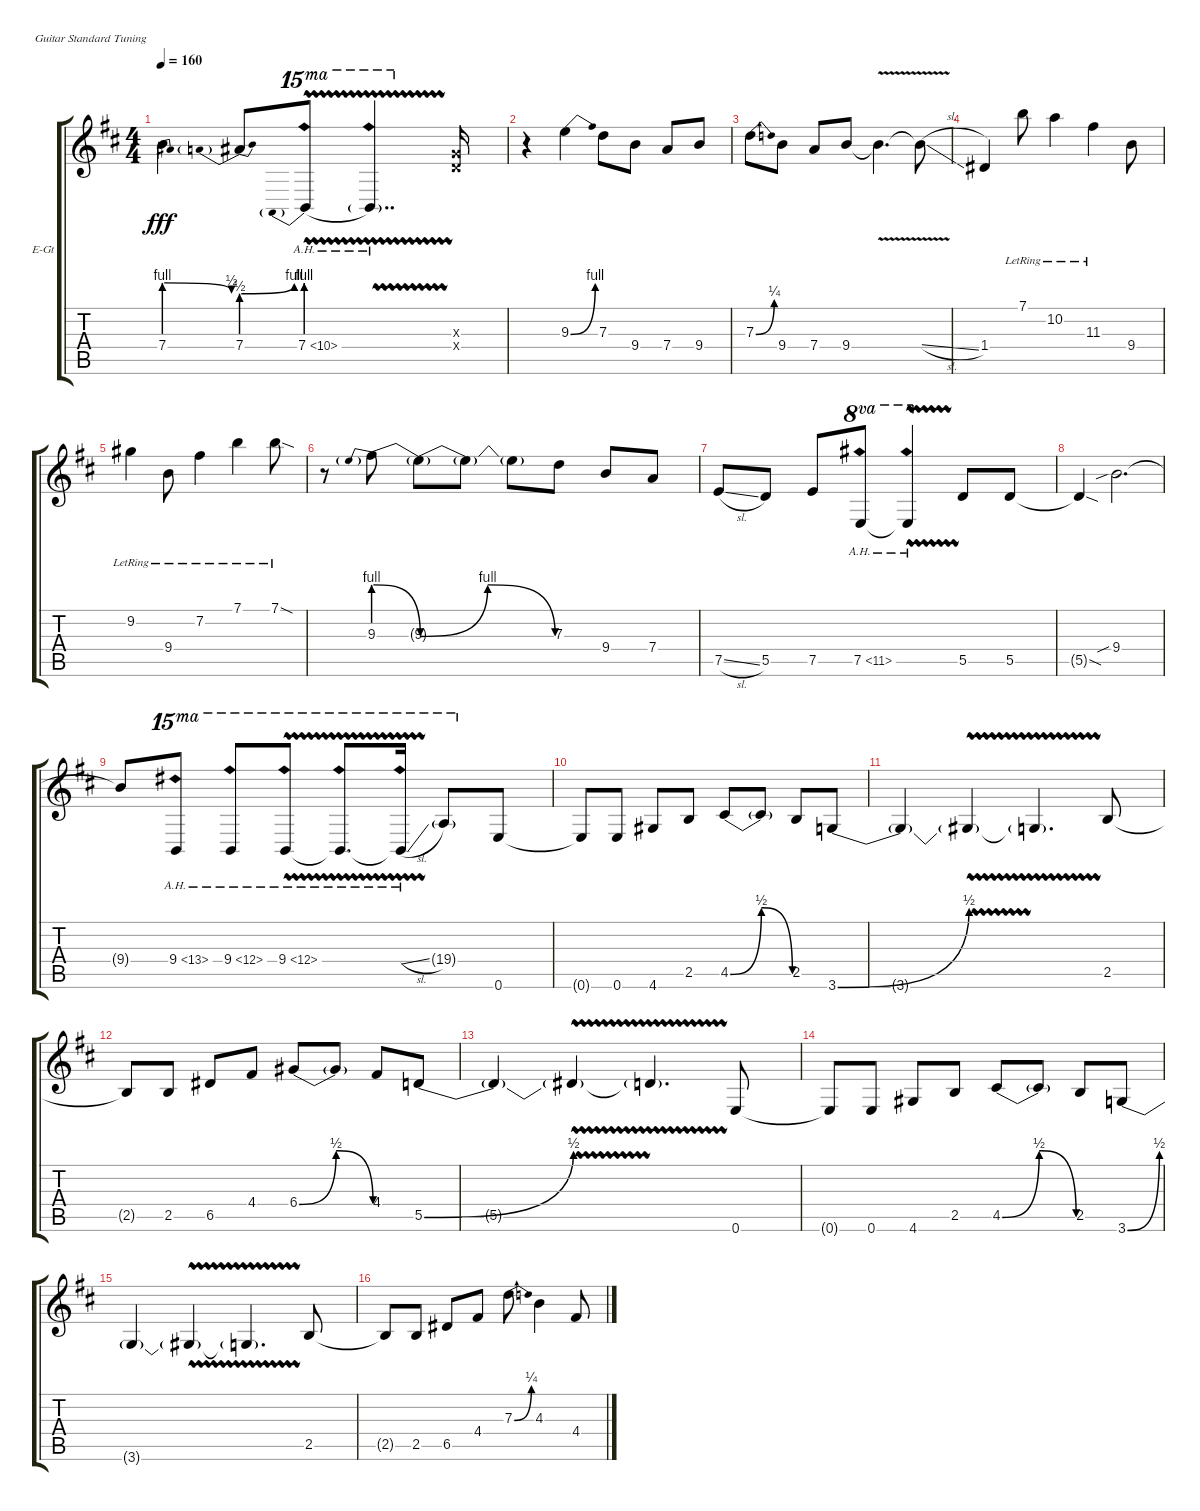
\defaultSystemsLayout 4
\bracketExtendMode groupsimilarinstruments
\firstSystemTrackNameOrientation horizontal
\otherSystemsTrackNameOrientation horizontal
\track ("Lead Guitar 1" "E-Gt") {instrument distortionguitar}
\staff {score tabs}
\tuning (E4 B3 G3 D3 A2 E2)
\ts (4 4)
\tempo 160
\clef g2
\ks d
7.4{be (release 0 4 15 2) t}.4{dy fff} 7.4{be (prebendbend 0 2 15.6 4)}.8 7.4{be (prebend 0 4 60 4) ah 3 vw}.8{ot 15ma} 7.4{ah 3 vw t}.4{dd ot 15ma} (0.3{x} 0.4{x}).16 |
r.4 9.3{be (bend 0 0 15 4)}.4 7.3.8 9.4.8 7.4.8 9.4.8 |
7.3{be (bend 0 0 15.6 1)}.8 9.4.8 7.4.8 9.4.8 9.4{v t}.4{d} 9.4{v sl t}.8 |
1.4.4 7.1{lr}.8 10.2{lr}.4 11.3{lr}.4 9.4.8 |
9.2{lr}.4 9.4{lr}.8 7.2{lr}.4 7.1{lr}.4 7.1{sod lr}.8 |
r.8 9.3{be (prebendrelease 0 4 15 0)}.8 9.3{be (bendrelease 0 0 10.2 4 20.4 4 30 0) t}.8 9.3{t}.8 9.3{t}.8 7.3.8 9.4.8 7.4.8 |
7.5{sl}.8 5.5.8 7.5.8 7.5{ah 4}.8{ot 8va} 7.5{ah 4 vw t}.4{ot 8va} 5.5.8 5.5.8 |
5.5{sod t}.4 9.4{sib}.2{d} |
9.4{t}.8 9.4{ah 4}.8{ot 15ma} 9.4{ah 3}.8{ot 15ma} 9.4{ah 3 vw}.8{ot 15ma} 9.4{ah 3 vw t}.8{d ot 15ma} 9.4{ah 3 sl t}.16{ot 15ma} 19.4{g}.8{ot 15ma} 0.6.8 |
0.6{t}.8 0.6.8 4.6.8 2.5.8 4.5{be (bendrelease 0 0 10.799999999999999 2 20.4 2 30 0)}.8 4.5{t}.8 2.5.8 3.6{be (bend 0 0 15 2)}.8 |
3.6{t}.4 3.6{vw t}.4 3.6{vw t}.4{d} 2.5.8 |
2.5{t}.8 2.5.8 6.5.8 4.4.8 6.4{be (bendrelease 0 0 10.2 2 20.4 2 30 0)}.8 6.4{t}.8 4.4.8 5.5{be (bend 0 0 14.399999999999999 2)}.8 |
5.5{t}.4 5.5{vw t}.4 5.5{vw t}.4{d} 0.6.8 |
0.6{t}.8 0.6.8 4.6.8 2.5.8 4.5{be (bendrelease 0 0 10.799999999999999 2 20.4 2 30 0)}.8 4.5{t}.8 2.5.8 3.6{be (bend 0 0 15 2)}.8 |
3.6{t}.4 3.6{vw t}.4 3.6{vw t}.4{d} 2.5.8 |
2.5{t}.8 2.5.8 6.5.8 4.4.8 7.3{be (bend 0 0 15.6 1)}.8 4.3.4 4.4.8
